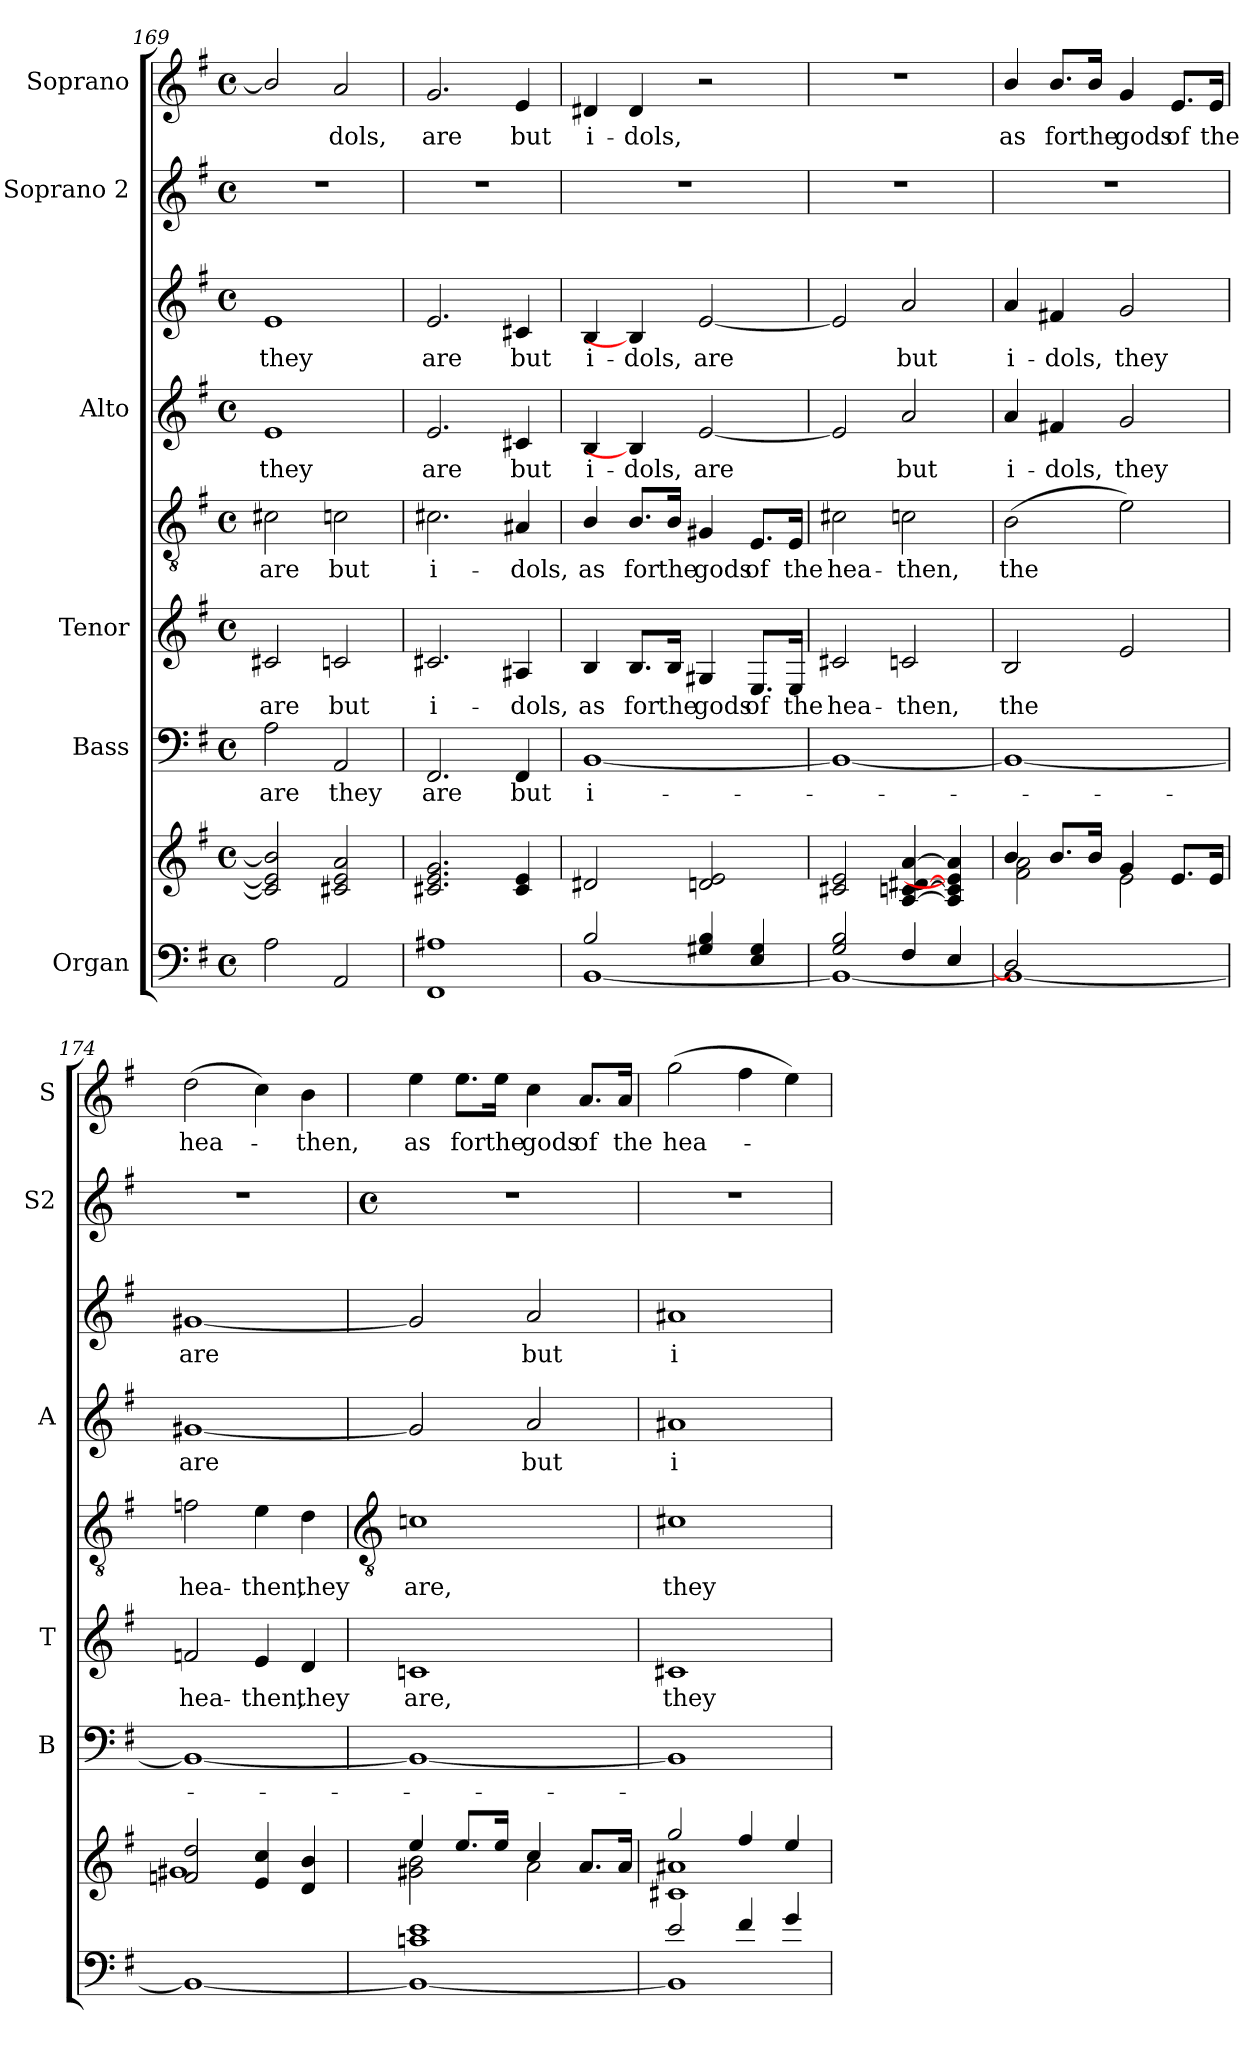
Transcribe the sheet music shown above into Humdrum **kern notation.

**kern	**kern	**kern	**text	**kern	**text	**kern	**text	**kern	**text	**kern	**text	**kern	**kern	**text
*part6	*part6	*part5	*part5	*part4	*part4	*part4	*part4	*part3	*part3	*part3	*part3	*part2	*part1	*part1
*staff9	*staff8	*staff7	*staff7	*staff6	*staff6	*staff5	*staff5	*staff4	*staff4	*staff3	*staff3	*staff2	*staff1	*staff1
*I"Organ	*	*I"Bass	*	*I"Tenor	*	*	*	*I"Alto	*	*	*	*I"Soprano 2	*I"Soprano	*
*	*	*I'B	*	*I'T	*	*	*	*I'A	*	*	*	*I'S2	*I'S	*
!!LO:LB:g=z
*clefF4	*clefG2	*clefF4	*	*	*	*clefGv2	*	*clefG2	*	*clefG2	*	*clefG2	*clefG2	*
*k[f#]	*k[f#]	*k[f#]	*	*k[f#]	*	*k[f#]	*	*k[f#]	*	*k[f#]	*	*k[f#]	*k[f#]	*
*G:	*G:	*G:	*	*G:	*	*G:	*	*G:	*	*G:	*	*G:	*G:	*
*M4/4	*M4/4	*M4/4	*	*M4/4	*	*M4/4	*	*M4/4	*	*M4/4	*	*M4/4	*M4/4	*
*met(c)	*met(c)	*met(c)	*	*met(c)	*	*met(c)	*	*met(c)	*	*met(c)	*	*met(c)	*met(c)	*
=169	=169	=169	=169	=169	=169	=169	=169	=169	=169	=169	=169	=169	=169	=169
*^	*^	*	*	*	*	*	*	*	*	*	*	*	*	*
!	!	!	!	!	!LO:LY:b	!	!LO:LY:b	!	!LO:LY:b	!	!LO:LY:b	!	!LO:LY:b	!	!	!
2A\	2ryy	2c#/] 2e/] 2b/]	1ryy	2A	are	2c#X	are	2c#X	are	1e	they	1e	they	1r	2b/]	.
!	!	!	!	!	!LO:LY:b	!	!LO:LY:b	!	!LO:LY:b	!	!	!	!	!	!	!LO:LY:b
2AA	2ryy	2c#/ 2e/ 2a/	.	2AA	they	2cn	but	2cn	but	.	.	.	.	.	2a	dols,
=170	=170	=170	=170	=170	=170	=170	=170	=170	=170	=170	=170	=170	=170	=170	=170	=170
!	!	!	!	!	!LO:LY:b	!	!LO:LY:b	!	!LO:LY:b	!	!LO:LY:b	!	!LO:LY:b	!	!	!LO:LY:b
1A#X	1FF#\	2.c#X/ 2.e/ 2.g/	1ryy	2.FF#	are	2.c#X	i-	2.c#X	i-	2.e	are	2.e	are	1r	2.g	are
!	!	!	!	!	!LO:LY:b	!	!LO:LY:b	!	!LO:LY:b	!	!LO:LY:b	!	!LO:LY:b	!	!	!LO:LY:b
.	.	4c#/ 4e/	.	4FF#	but	4A#X	-dols,	4A#X	-dols,	4c#X	but	4c#X	but	.	4e	but
=171	=171	=171	=171	=171	=171	=171	=171	=171	=171	=171	=171	=171	=171	=171	=171	=171
!	!	!	!	!	!LO:LY:b	!	!LO:LY:b	!	!LO:LY:b	!	!LO:LY:b	!	!LO:LY:b	!	!	!LO:LY:b
2B/	[1BB\	2d#X/	2ryy	[1BB	i-	4B/	as	4B/	as	4B	i-	4B	i-	1r	4d#X	i-
!	!	!	!	!	!	!	!LO:LY:b	!	!LO:LY:b	!	!LO:LY:b	!	!LO:LY:b	!	!	!LO:LY:b
.	.	.	.	.	.	8.B/L	for	8.B/L	for	4B]	-dols,	4B]	-dols,	.	4d#	-dols,
!	!	!	!	!	!	!	!LO:LY:b	!	!LO:LY:b	!	!	!	!	!	!	!
.	.	.	.	.	.	16B/Jk	the	16B/Jk	the	.	.	.	.	.	.	.
!	!	!	!	!	!	!	!LO:LY:b	!	!LO:LY:b	!	!LO:LY:b	!	!LO:LY:b	!	!	!
4G#X/ 4B/	.	2dn/ 2e/	2ryy	.	.	4G#X	gods	4G#X	gods	[2e	are	[2e	are	.	2r	.
!	!	!	!	!	!	!	!LO:LY:b	!	!LO:LY:b	!	!	!	!	!	!	!
4E/ 4G#/	.	.	.	.	.	8.E/L	of	8.E/L	of	.	.	.	.	.	.	.
!	!	!	!	!	!	!	!LO:LY:b	!	!LO:LY:b	!	!	!	!	!	!	!
.	.	.	.	.	.	16E/Jk	the	16E/Jk	the	.	.	.	.	.	.	.
=172	=172	=172	=172	=172	=172	=172	=172	=172	=172	=172	=172	=172	=172	=172	=172	=172
!	!	!	!	!	!	!	!LO:LY:b	!	!LO:LY:b	!	!	!	!	!	!	!
2G/ 2B/	1BB\_	2c#X/ 2e/	1ryy	1BB_	.	2c#X	hea-	2c#X	hea-	2e]	.	2e]	.	1r	1r	.
!	!	!	!	!	!	!	!LO:LY:b	!	!LO:LY:b	!	!LO:LY:b	!	!LO:LY:b	!	!	!
4F#/	.	[4A/ [4cn/ [4d#X/ [4a/	.	.	.	2cn	-then,	2cn	-then,	2a	but	2a	but	.	.	.
4E/	.	4A/] 4c/] 4e/] 4a/]	.	.	.	.	.	.	.	.	.	.	.	.	.	.
=173	=173	=173	=173	=173	=173	=173	=173	=173	=173	=173	=173	=173	=173	=173	=173	=173
!	!	!	!	!	!	!	!LO:LY:b	!	!LO:LY:b	!	!LO:LY:b	!	!LO:LY:b	!	!	!LO:LY:b
2D#/]	1BB\_	4b/	2f#\ 2a\	1BB_	.	2B	the	(>2B	the	4a	i-	4a	i-	1r	4b/	as
!	!	!	!	!	!	!	!	!	!	!	!LO:LY:b	!	!LO:LY:b	!	!	!LO:LY:b
.	.	8.b/L	.	.	.	.	.	.	.	4f#X	-dols,	4f#X	-dols,	.	8.b/L	for
!	!	!	!	!	!	!	!	!	!	!	!	!	!	!	!	!LO:LY:b
.	.	16b/J	.	.	.	.	.	.	.	.	.	.	.	.	16b/Jk	the
!	!	!	!	!	!	!	!	!	!	!	!LO:LY:b	!	!LO:LY:b	!	!	!LO:LY:b
2ryy	.	4g/	2e\	.	.	2e	.	2e)	.	2g	they	2g	they	.	4g	gods
!	!	!	!	!	!	!	!	!	!	!	!	!	!	!	!	!LO:LY:b
.	.	8.e/L	.	.	.	.	.	.	.	.	.	.	.	.	8.e/L	of
!	!	!	!	!	!	!	!	!	!	!	!	!	!	!	!	!LO:LY:b
.	.	16e/J	.	.	.	.	.	.	.	.	.	.	.	.	16e/Jk	the
=174	=174	=174	=174	=174	=174	=174	=174	=174	=174	=174	=174	=174	=174	=174	=174	=174
!	!	!	!	!	!	!	!LO:LY:b	!	!LO:LY:b	!	!LO:LY:b	!	!LO:LY:b	!	!	!LO:LY:b
1ryy	1BB\_	2fn/ 2dd/	1g#X\	1BB_	.	2fn	hea-	2fn	hea-	[1g#X	are	[1g#X	are	1r	(>2dd	hea-
!	!	!	!	!	!	!	!LO:LY:b	!	!LO:LY:b	!	!	!	!	!	!	!
.	.	4e/ 4cc/	.	.	.	4e	-then,	4e	-then,	.	.	.	.	.	4cc)	.
!	!	!	!	!	!	!	!LO:LY:b	!	!LO:LY:b	!	!	!	!	!	!	!LO:LY:b
.	.	4d/ 4b/	.	.	.	4d	they	4d	they	.	.	.	.	.	4b	then,
!!LO:LB:g=z
=175	=175	=175	=175	=175	=175	=175	=175	=175	=175	=175	=175	=175	=175	=175	=175	=175
*	*	*	*	*	*	*	*	*clefGv2	*	*	*	*	*	*	*	*
*	*	*	*	*	*	*	*	*	*	*	*	*	*	*M4/4	*	*
*	*	*	*	*	*	*	*	*	*	*	*	*	*	*met(c)	*	*
!	!	!	!	!	!	!	!LO:LY:b	!	!LO:LY:b	!	!	!	!	!	!	!LO:LY:b
1cn 1e	1BB\_	4ee/	2g#X\ 2b\	1BB_	.	1cn	are,	1cn	are,	2g#]	.	2g#]	.	1r	4ee	as
!	!	!	!	!	!	!	!	!	!	!	!	!	!	!	!	!LO:LY:b
.	.	8.ee/L	.	.	.	.	.	.	.	.	.	.	.	.	8.ee\L	for
!	!	!	!	!	!	!	!	!	!	!	!	!	!	!	!	!LO:LY:b
.	.	16ee/J	.	.	.	.	.	.	.	.	.	.	.	.	16ee\Jk	the
!	!	!	!	!	!	!	!	!	!	!	!LO:LY:b	!	!LO:LY:b	!	!	!LO:LY:b
.	.	4cc/	2a\	.	.	.	.	.	.	2a	but	2a	but	.	4cc	gods
!	!	!	!	!	!	!	!	!	!	!	!	!	!	!	!	!LO:LY:b
.	.	8.a/L	.	.	.	.	.	.	.	.	.	.	.	.	8.a/L	of
!	!	!	!	!	!	!	!	!	!	!	!	!	!	!	!	!LO:LY:b
.	.	16a/J	.	.	.	.	.	.	.	.	.	.	.	.	16a/Jk	the
=176	=176	=176	=176	=176	=176	=176	=176	=176	=176	=176	=176	=176	=176	=176	=176	=176
!	!	!	!	!	!	!	!LO:LY:b	!	!LO:LY:b	!	!LO:LY:b	!	!LO:LY:b	!	!	!LO:LY:b
2e/	1BB\]	2gg/	1c#X\ 1a#X\	1BB]	.	1c#X	they	1c#X	they	1a#X	i-	1a#X	i-	1r	(>2gg	hea-
4f#/	.	4ff#/	.	.	.	.	.	.	.	.	.	.	.	.	4ff#	.
4g/	.	4ee/	.	.	.	.	.	.	.	.	.	.	.	.	4ee)	.
*v	*v	*	*	*	*	*	*	*	*	*	*	*	*	*	*	*
*	*v	*v	*	*	*	*	*	*	*	*	*	*	*	*	*
=	=	=	=	=	=	=	=	=	=	=	=	=	=	=
*-	*-	*-	*-	*-	*-	*-	*-	*-	*-	*-	*-	*-	*-	*-
